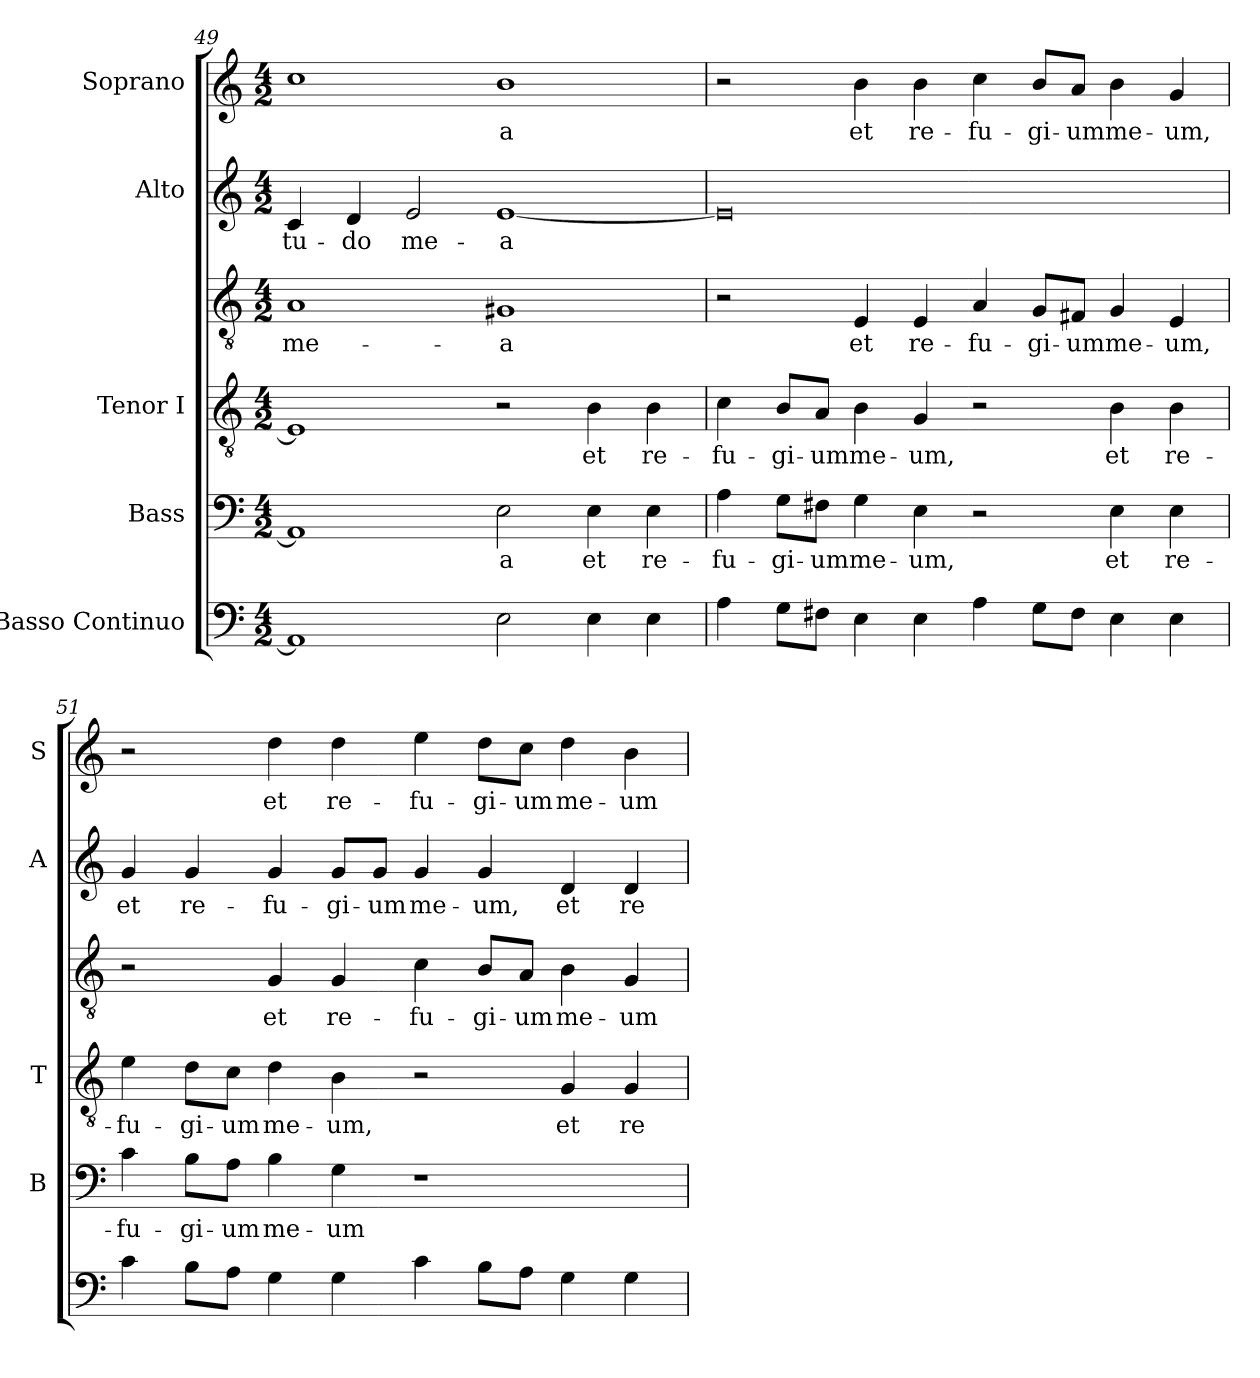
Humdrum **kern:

**kern	**kern	**text	**kern	**text	**kern	**text	**kern	**text	**kern	**text
*part5	*part4	*part4	*part3	*part3	*part3	*part3	*part2	*part2	*part1	*part1
*staff6	*staff5	*staff5	*staff4	*staff4	*staff3	*staff3	*staff2	*staff2	*staff1	*staff1
*I"Basso Continuo	*I"Bass	*	*I"Tenor I	*	*	*	*I"Alto	*	*I"Soprano	*
*	*I'B	*	*I'T	*	*	*	*I'A	*	*I'S	*
*clefF4	*clefF4	*	*clefGv2	*	*clefGv2	*	*clefG2	*	*clefG2	*
*	*ITrd7c12	*	*	*	*	*	*	*	*	*
*k[]	*k[]	*	*k[]	*	*k[]	*	*k[]	*	*k[]	*
*C:	*C:	*	*C:	*	*C:	*	*C:	*	*C:	*
*M4/2	*M4/2	*	*M4/2	*	*M4/2	*	*M4/2	*	*M4/2	*
=49	=49	=49	=49	=49	=49	=49	=49	=49	=49	=49
!	!	!	!	!	!	!LO:LY:b:color=#000000	!	!	!	!
!	!	!	!	!	!	!	!	!LO:LY:b:color=#000000	!	!
1AAi]	1AAAi]	.	1Ei]	.	1Ai	me-	4ci/	-tu-	1cci	.
!	!	!	!	!	!	!	!	!LO:LY:b:color=#000000	!	!
.	.	.	.	.	.	.	4di/	-do	.	.
!	!	!	!	!	!	!	!	!LO:LY:b:color=#000000	!	!
.	.	.	.	.	.	.	2ei/	me-	.	.
!	!	!LO:LY:b:color=#000000	!	!	!	!	!	!	!	!
!	!	!	!	!	!	!LO:LY:b:color=#000000	!	!	!	!
!	!	!	!	!	!	!	!	!LO:LY:b:color=#000000	!	!
!	!	!	!	!	!	!	!	!	!	!LO:LY:b:color=#000000
2Ei\	2EEi\	-a	2r	.	1G#Xi	-a	[<1ei	-a	1bi	-a
!	!	!LO:LY:b:color=#000000	!	!	!	!	!	!	!	!
!	!	!	!	!LO:LY:b:color=#000000	!	!	!	!	!	!
4Ei\	4EEi\	et	4Bi\	et	.	.	.	.	.	.
!	!	!LO:LY:b:color=#000000	!	!	!	!	!	!	!	!
!	!	!	!	!LO:LY:b:color=#000000	!	!	!	!	!	!
4Ei\	4EEi\	re-	4Bi\	re-	.	.	.	.	.	.
=50	=50	=50	=50	=50	=50	=50	=50	=50	=50	=50
!	!	!LO:LY:b:color=#000000	!	!	!	!	!	!	!	!
!	!	!	!	!LO:LY:b:color=#000000	!	!	!	!	!	!
4Ai\	4AAi\	-fu-	4ci\	-fu-	2r	.	0ei]	.	2r	.
!	!	!LO:LY:b:color=#000000	!	!	!	!	!	!	!	!
!	!	!	!	!LO:LY:b:color=#000000	!	!	!	!	!	!
8Gi\L	8GGi\L	-gi-	8Bi/L	-gi-	.	.	.	.	.	.
!	!	!LO:LY:b:color=#000000	!	!	!	!	!	!	!	!
!	!	!	!	!LO:LY:b:color=#000000	!	!	!	!	!	!
8F#Xi\J	8FF#Xi\J	-um	8Ai/J	-um	.	.	.	.	.	.
!	!	!LO:LY:b:color=#000000	!	!	!	!	!	!	!	!
!	!	!	!	!LO:LY:b:color=#000000	!	!	!	!	!	!
!	!	!	!	!	!	!LO:LY:b:color=#000000	!	!	!	!
!	!	!	!	!	!	!	!	!	!	!LO:LY:b:color=#000000
4Ei\	4GGi\	me-	4Bi\	me-	4Ei/	et	.	.	4bi\	et
!	!	!LO:LY:b:color=#000000	!	!	!	!	!	!	!	!
!	!	!	!	!LO:LY:b:color=#000000	!	!	!	!	!	!
!	!	!	!	!	!	!LO:LY:b:color=#000000	!	!	!	!
!	!	!	!	!	!	!	!	!	!	!LO:LY:b:color=#000000
4Ei\	4EEi\	-um,	4Gi/	-um,	4Ei/	re-	.	.	4bi\	re-
!	!	!	!	!	!	!LO:LY:b:color=#000000	!	!	!	!
!	!	!	!	!	!	!	!	!	!	!LO:LY:b:color=#000000
4Ai\	2r	.	2r	.	4Ai/	-fu-	.	.	4cci\	-fu-
!	!	!	!	!	!	!LO:LY:b:color=#000000	!	!	!	!
!	!	!	!	!	!	!	!	!	!	!LO:LY:b:color=#000000
8Gi\L	.	.	.	.	8Gi/L	-gi-	.	.	8bi/L	-gi-
!	!	!	!	!	!	!LO:LY:b:color=#000000	!	!	!	!
!	!	!	!	!	!	!	!	!	!	!LO:LY:b:color=#000000
8F#i\J	.	.	.	.	8F#Xi/J	-um	.	.	8ai/J	-um
!	!	!LO:LY:b:color=#000000	!	!	!	!	!	!	!	!
!	!	!	!	!LO:LY:b:color=#000000	!	!	!	!	!	!
!	!	!	!	!	!	!LO:LY:b:color=#000000	!	!	!	!
!	!	!	!	!	!	!	!	!	!	!LO:LY:b:color=#000000
4Ei\	4EEi\	et	4Bi\	et	4Gi/	me-	.	.	4bi\	me-
!	!	!LO:LY:b:color=#000000	!	!	!	!	!	!	!	!
!	!	!	!	!LO:LY:b:color=#000000	!	!	!	!	!	!
!	!	!	!	!	!	!LO:LY:b:color=#000000	!	!	!	!
!	!	!	!	!	!	!	!	!	!	!LO:LY:b:color=#000000
4Ei\	4EEi\	re-	4Bi\	re-	4Ei/	-um,	.	.	4gi/	-um,
!!LO:LB:g=z
=51	=51	=51	=51	=51	=51	=51	=51	=51	=51	=51
!	!	!LO:LY:b:color=#000000	!	!	!	!	!	!	!	!
!	!	!	!	!LO:LY:b:color=#000000	!	!	!	!	!	!
!	!	!	!	!	!	!	!	!LO:LY:b:color=#000000	!	!
4ci\	4Ci\	-fu-	4ei\	-fu-	2r	.	4gi/	et	2r	.
!	!	!LO:LY:b:color=#000000	!	!	!	!	!	!	!	!
!	!	!	!	!LO:LY:b:color=#000000	!	!	!	!	!	!
!	!	!	!	!	!	!	!	!LO:LY:b:color=#000000	!	!
8Bi\L	8BBi\L	-gi-	8di\L	-gi-	.	.	4gi/	re-	.	.
!	!	!LO:LY:b:color=#000000	!	!	!	!	!	!	!	!
!	!	!	!	!LO:LY:b:color=#000000	!	!	!	!	!	!
8Ai\J	8AAi\J	-um	8ci\J	-um	.	.	.	.	.	.
!	!	!LO:LY:b:color=#000000	!	!	!	!	!	!	!	!
!	!	!	!	!LO:LY:b:color=#000000	!	!	!	!	!	!
!	!	!	!	!	!	!LO:LY:b:color=#000000	!	!	!	!
!	!	!	!	!	!	!	!	!LO:LY:b:color=#000000	!	!
!	!	!	!	!	!	!	!	!	!	!LO:LY:b:color=#000000
4Gi\	4BBi\	me-	4di\	me-	4Gi/	et	4gi/	-fu-	4ddi\	et
!	!	!LO:LY:b:color=#000000	!	!	!	!	!	!	!	!
!	!	!	!	!LO:LY:b:color=#000000	!	!	!	!	!	!
!	!	!	!	!	!	!LO:LY:b:color=#000000	!	!	!	!
!	!	!	!	!	!	!	!	!LO:LY:b:color=#000000	!	!
!	!	!	!	!	!	!	!	!	!	!LO:LY:b:color=#000000
4Gi\	4GGi\	-um	4Bi\	-um,	4Gi/	re-	8gi/L	-gi-	4ddi\	re-
!	!	!	!	!	!	!	!	!LO:LY:b:color=#000000	!	!
.	.	.	.	.	.	.	8gi/J	-um	.	.
!	!	!	!	!	!	!LO:LY:b:color=#000000	!	!	!	!
!	!	!	!	!	!	!	!	!LO:LY:b:color=#000000	!	!
!	!	!	!	!	!	!	!	!	!	!LO:LY:b:color=#000000
4ci\	1r	.	2r	.	4ci\	-fu-	4gi/	me-	4eei\	-fu-
!	!	!	!	!	!	!LO:LY:b:color=#000000	!	!	!	!
!	!	!	!	!	!	!	!	!LO:LY:b:color=#000000	!	!
!	!	!	!	!	!	!	!	!	!	!LO:LY:b:color=#000000
8Bi\L	.	.	.	.	8Bi/L	-gi-	4gi/	-um,	8ddi\L	-gi-
!	!	!	!	!	!	!LO:LY:b:color=#000000	!	!	!	!
!	!	!	!	!	!	!	!	!	!	!LO:LY:b:color=#000000
8Ai\J	.	.	.	.	8Ai/J	-um	.	.	8cci\J	-um
!	!	!	!	!LO:LY:b:color=#000000	!	!	!	!	!	!
!	!	!	!	!	!	!LO:LY:b:color=#000000	!	!	!	!
!	!	!	!	!	!	!	!	!LO:LY:b:color=#000000	!	!
!	!	!	!	!	!	!	!	!	!	!LO:LY:b:color=#000000
4Gi\	.	.	4Gi/	et	4Bi\	me-	4di/	et	4ddi\	me-
!	!	!	!	!LO:LY:b:color=#000000	!	!	!	!	!	!
!	!	!	!	!	!	!LO:LY:b:color=#000000	!	!	!	!
!	!	!	!	!	!	!	!	!LO:LY:b:color=#000000	!	!
!	!	!	!	!	!	!	!	!	!	!LO:LY:b:color=#000000
4Gi\	.	.	4Gi/	re-	4Gi/	-um	4di/	re-	4bi\	-um
=	=	=	=	=	=	=	=	=	=	=
*-	*-	*-	*-	*-	*-	*-	*-	*-	*-	*-
